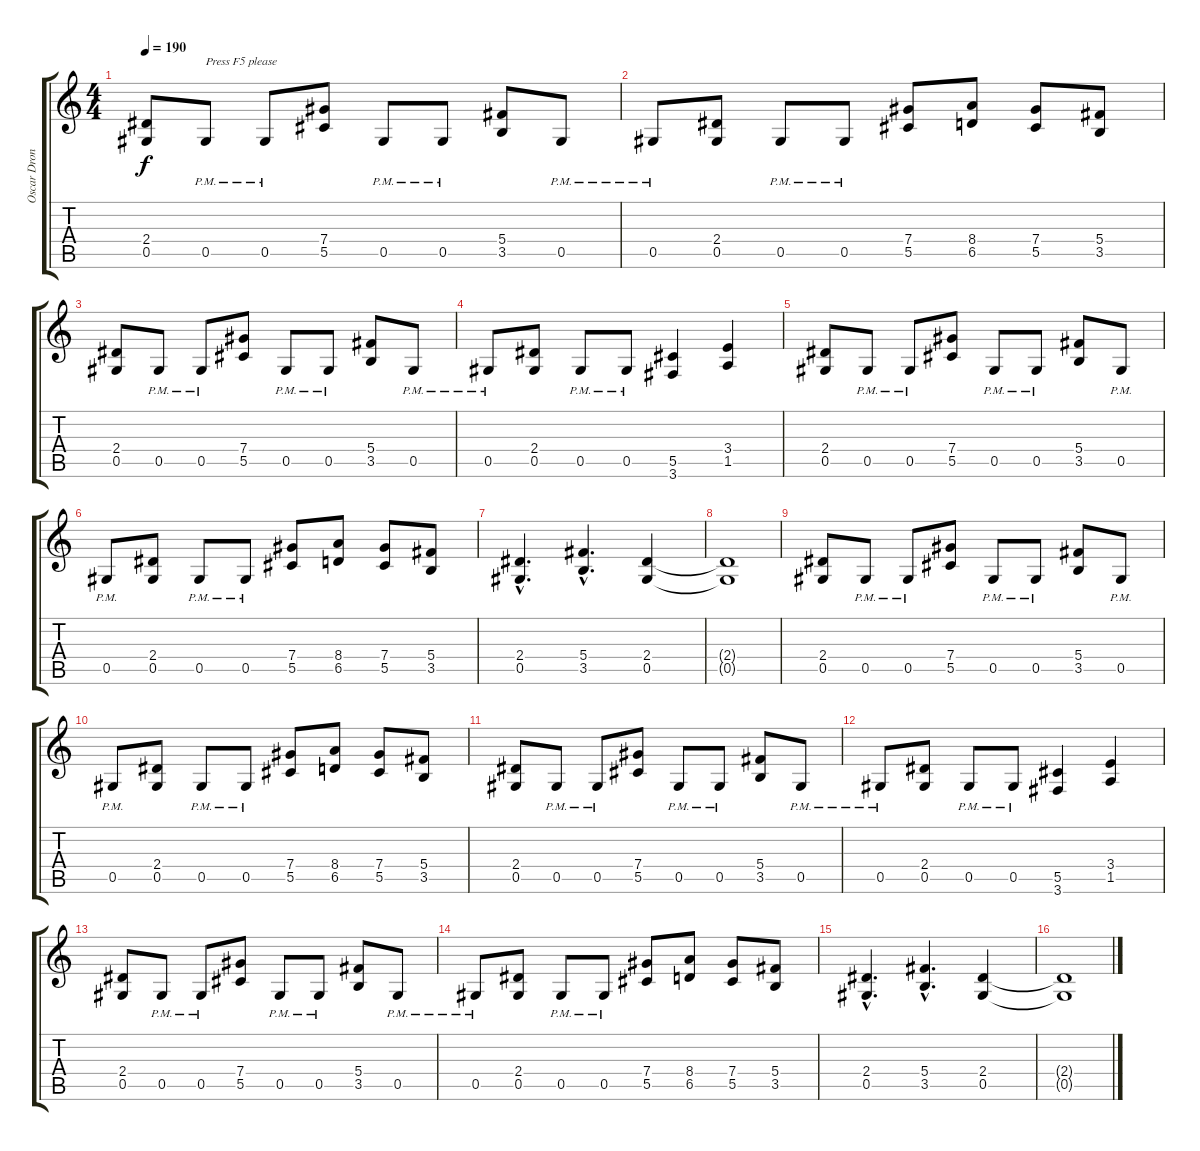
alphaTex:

\track ("Oscar Dronjak Rhytm" "Oscar Dron") {instrument distortionguitar}
\staff {score tabs}
\tuning (Eb4 Bb3 Gb3 Db3 Ab2 Eb2) {hide}
\ts (4 4)
\tempo 190
\clef g2
\ks c
(2.4 0.5).8{dy f instrument distortionguitar} 0.5{pm}.8{txt "Press F5 please"} 0.5{pm}.8 (7.4 5.5).8 0.5{pm}.8 0.5{pm}.8 (5.4 3.5).8 0.5{pm}.8 |
0.5{pm}.8 (2.4 0.5).8 0.5{pm}.8 0.5{pm}.8 (7.4 5.5).8 (8.4 6.5).8 (7.4 5.5).8 (5.4 3.5).8 |
(2.4 0.5).8 0.5{pm}.8 0.5{pm}.8 (7.4 5.5).8 0.5{pm}.8 0.5{pm}.8 (5.4 3.5).8 0.5{pm}.8 |
0.5{pm}.8 (2.4 0.5).8 0.5{pm}.8 0.5{pm}.8 (5.5 3.6).4 (3.4 1.5).4 |
(2.4 0.5).8 0.5{pm}.8 0.5{pm}.8 (7.4 5.5).8 0.5{pm}.8 0.5{pm}.8 (5.4 3.5).8 0.5{pm}.8 |
0.5{pm}.8 (2.4 0.5).8 0.5{pm}.8 0.5{pm}.8 (7.4 5.5).8 (8.4 6.5).8 (7.4 5.5).8 (5.4 3.5).8 |
(2.4{hac} 0.5{hac}).4{d} (5.4{hac} 3.5{hac}).4{d} (2.4 0.5).4 |
(2.4{t} 0.5{t}).1 |
(2.4 0.5).8 0.5{pm}.8 0.5{pm}.8 (7.4 5.5).8 0.5{pm}.8 0.5{pm}.8 (5.4 3.5).8 0.5{pm}.8 |
0.5{pm}.8 (2.4 0.5).8 0.5{pm}.8 0.5{pm}.8 (7.4 5.5).8 (8.4 6.5).8 (7.4 5.5).8 (5.4 3.5).8 |
(2.4 0.5).8 0.5{pm}.8 0.5{pm}.8 (7.4 5.5).8 0.5{pm}.8 0.5{pm}.8 (5.4 3.5).8 0.5{pm}.8 |
0.5{pm}.8 (2.4 0.5).8 0.5{pm}.8 0.5{pm}.8 (5.5 3.6).4 (3.4 1.5).4 |
(2.4 0.5).8 0.5{pm}.8 0.5{pm}.8 (7.4 5.5).8 0.5{pm}.8 0.5{pm}.8 (5.4 3.5).8 0.5{pm}.8 |
0.5{pm}.8 (2.4 0.5).8 0.5{pm}.8 0.5{pm}.8 (7.4 5.5).8 (8.4 6.5).8 (7.4 5.5).8 (5.4 3.5).8 |
(2.4{hac} 0.5{hac}).4{d} (5.4{hac} 3.5{hac}).4{d} (2.4 0.5).4 |
(2.4{t} 0.5{t}).1
